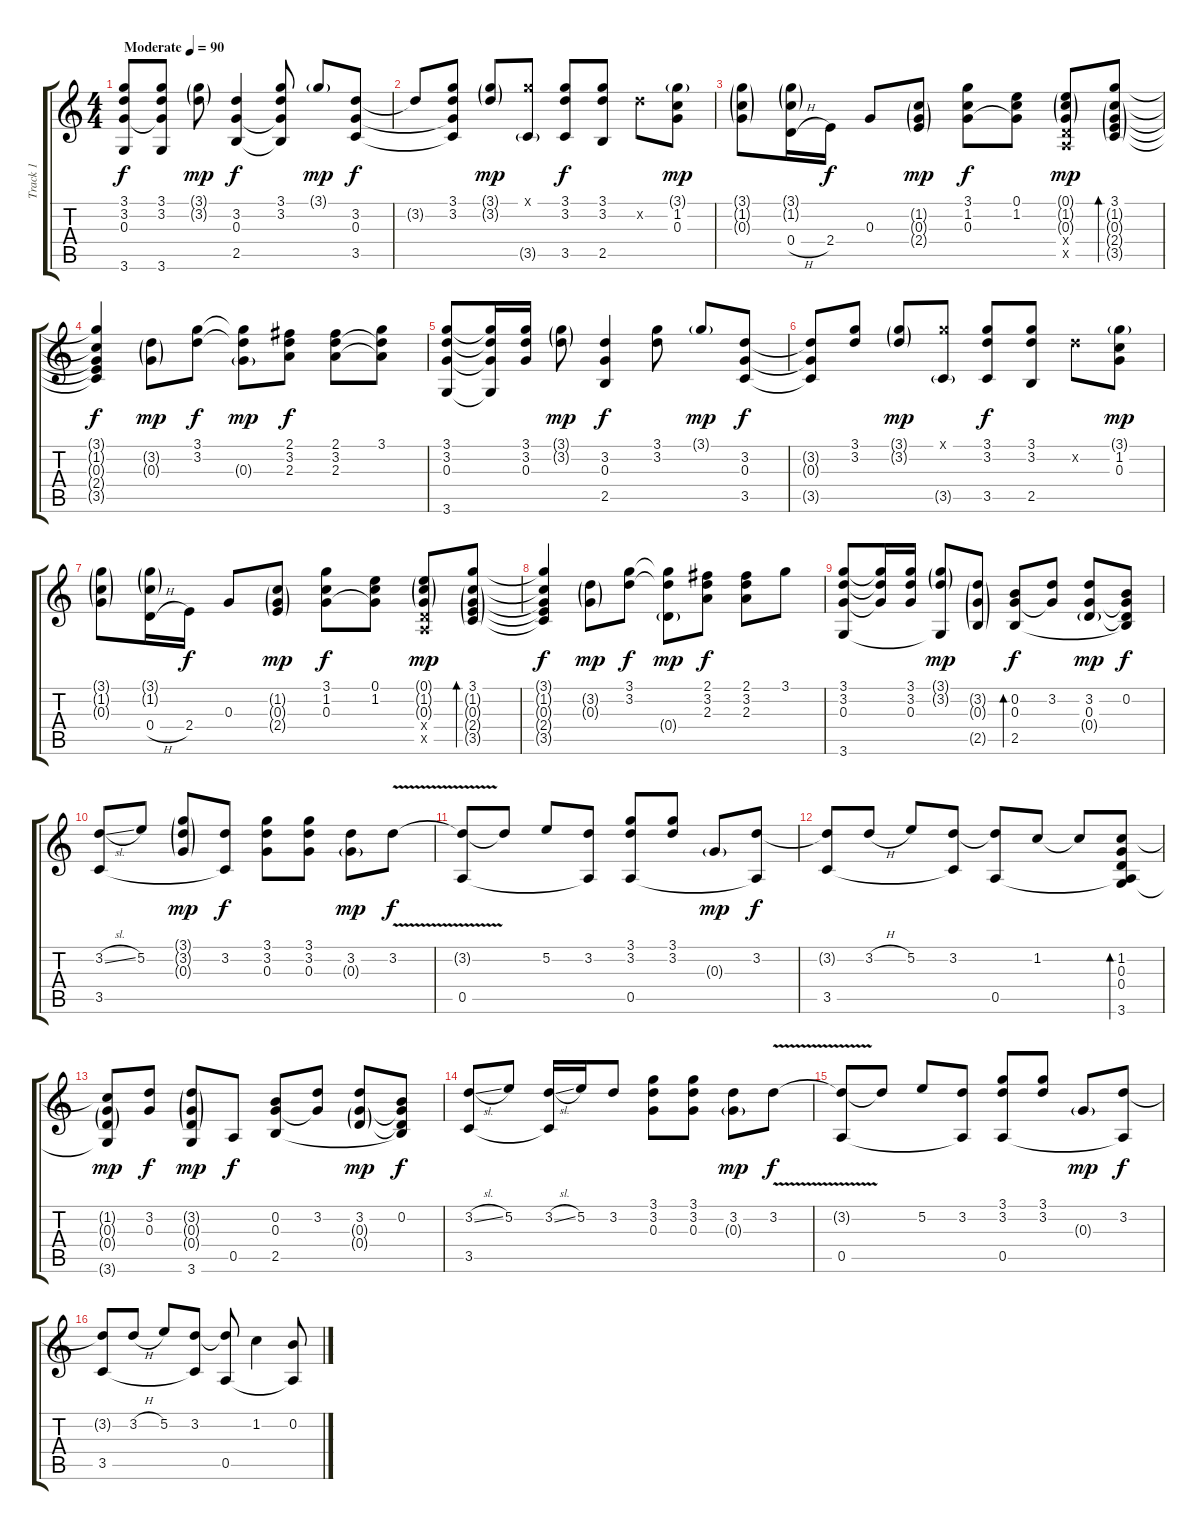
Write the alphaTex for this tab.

\track ("Track 1" "Track 1") {instrument acousticguitarsteel}
\staff {score tabs}
\tuning (E4 B3 G3 D3 A2 E2) {hide}
\ts (4 4)
\tempo (90 "Moderate")
\clef g2
\ks c
(3.1 3.2 0.3 3.6).8{dy f instrument acousticguitarsteel} (3.1 3.2 0.3{t} 3.6).8 (3.1{g} 3.2{g}).8{dy mp} (3.2 0.3 2.5).4{dy f} (3.1 3.2 0.3{t} 2.5{t}).8 3.1{g}.8{dy mp} (3.2 0.3 3.5).8{dy f} |
3.2{t}.8 (3.1 3.2 0.3{t} 3.5{t}).8 (3.1{g} 3.2{g}).8{dy mp} (3.1{x} 3.5{g}).8 (3.1 3.2 3.5).8{dy f} (3.1 3.2 2.5).8 3.2{x}.8 (3.1{g} 1.2 0.3).8{dy mp} |
(3.1{g} 1.2{g} 0.3{g}).8 (3.1{g} 1.2{g} 0.4{h}).16 2.4.16{dy f} 0.3.8 (1.2{g} 0.3{g} 2.4{g}).8{dy mp} (3.1 1.2 0.3).8{dy f} (0.1 1.2 0.3{t}).8 (0.1{g} 1.2{g} 0.3{g} 0.4{x} 0.5{x}).8{dy mp} (3.1 1.2{g} 0.3{g} 2.4{g} 3.5{g}).8{bd 60} |
(3.1{t} 1.2{t} 0.3{t} 2.4{t} 3.5{t}).4{dy f} (3.2{g} 0.3{g}).8{dy mp} (3.1 3.2).8{dy f} (3.1{t} 3.2{t} 0.3{g}).8{dy mp} (2.1 3.2 2.3).8{dy f} (2.1 3.2 2.3).8 (3.1 3.2{t} 2.3{t}).8 |
(3.1 3.2 0.3 3.6).8 (3.1{t} 3.2{t} 0.3{t} 3.6{t}).16 (3.1 3.2 0.3).16 (3.1{g} 3.2{g}).8{dy mp} (3.2 0.3 2.5).4{dy f} (3.1 3.2).8 3.1{g}.8{dy mp} (3.2 0.3 3.5).8{dy f} |
(3.2{t} 0.3{t} 3.5{t}).8 (3.1 3.2).8 (3.1{g} 3.2{g}).8{dy mp} (3.1{x} 3.5{g}).8 (3.1 3.2 3.5).8{dy f} (3.1 3.2 2.5).8 3.2{x}.8 (3.1{g} 1.2 0.3).8{dy mp} |
(3.1{g} 1.2{g} 0.3{g}).8 (3.1{g} 1.2{g} 0.4{h}).16 2.4.16{dy f} 0.3.8 (1.2{g} 0.3{g} 2.4{g}).8{dy mp} (3.1 1.2 0.3).8{dy f} (0.1 1.2 0.3{t}).8 (0.1{g} 1.2{g} 0.3{g} 0.4{x} 0.5{x}).8{dy mp} (3.1 1.2{g} 0.3{g} 2.4{g} 3.5{g}).8{bd 60} |
(3.1{t} 1.2{t} 0.3{t} 2.4{t} 3.5{t}).4{dy f} (3.2{g} 0.3{g}).8{dy mp} (3.1 3.2).8{dy f} (3.1{t} 3.2{t} 0.4{g}).8{dy mp} (2.1 3.2 2.3).8{dy f} (2.1 3.2 2.3).8 3.1.8 |
(3.1 3.2 0.3 3.6).8 (3.1{t} 3.2{t} 0.3{t}).16 (3.1 3.2 0.3).16 (3.1{g} 3.2{g} 3.6{t}).8{dy mp} (3.2{g} 0.3{g} 2.5{g}).8 (0.2 0.3 2.5).8{bd 60 dy f} (3.2 0.3{t}).8 (3.2 0.3 0.4{g}).8{dy mp} (0.2 0.3{t} 0.4{t} 2.5{t}).8{dy f} |
(3.2{sl} 3.5).8 5.2.8 (3.1{g} 3.2{g} 0.3{g}).8{dy mp} (3.2 3.5{t}).8{dy f} (3.1 3.2 0.3).8 (3.1 3.2 0.3).8 (3.2 0.3{g}).8{dy mp} 3.2{v}.8{dy f} |
(3.2{t} 0.5).8 3.2{t}.8 5.2.8 (3.2 0.5{t}).8 (3.1 3.2 0.5).8 (3.1 3.2).8 0.3{g}.8{dy mp} (3.2 0.5{t}).8{dy f} |
(3.2{t} 3.5).8 3.2{h}.8 5.2.8 (3.2 3.5{t}).8 (3.2{t} 0.5).8 1.2.8 1.2{t}.8 (1.2 0.3 0.4 0.5{t} 3.6).8{bd 60} |
(1.2{t} 0.3{g} 0.4{g} 3.6{t}).8{dy mp} (3.2 0.3).8{dy f} (3.2{g} 0.3{g} 0.4{g} 3.6).8{dy mp} 0.5.8{dy f} (0.2 0.3 2.5).8 (3.2 0.3{t}).8 (3.2 0.3{g} 0.4{g}).8{dy mp} (0.2 0.3{t} 0.4{t} 2.5{t}).8{dy f} |
(3.2{sl} 3.5).8 5.2.8 (3.2{sl} 3.5{t}).16 5.2.16 3.2.8 (3.1 3.2 0.3).8 (3.1 3.2 0.3).8 (3.2 0.3{g}).8{dy mp} 3.2{v}.8{dy f} |
(3.2{t} 0.5).8 3.2{t}.8 5.2.8 (3.2 0.5{t}).8 (3.1 3.2 0.5).8 (3.1 3.2).8 0.3{g}.8{dy mp} (3.2 0.5{t}).8{dy f} |
(3.2{t} 3.5).8 3.2{h}.8 5.2.8 (3.2 3.5{t}).8 (3.2{t} 0.5).8 1.2.4 (0.2 0.5{t}).8
